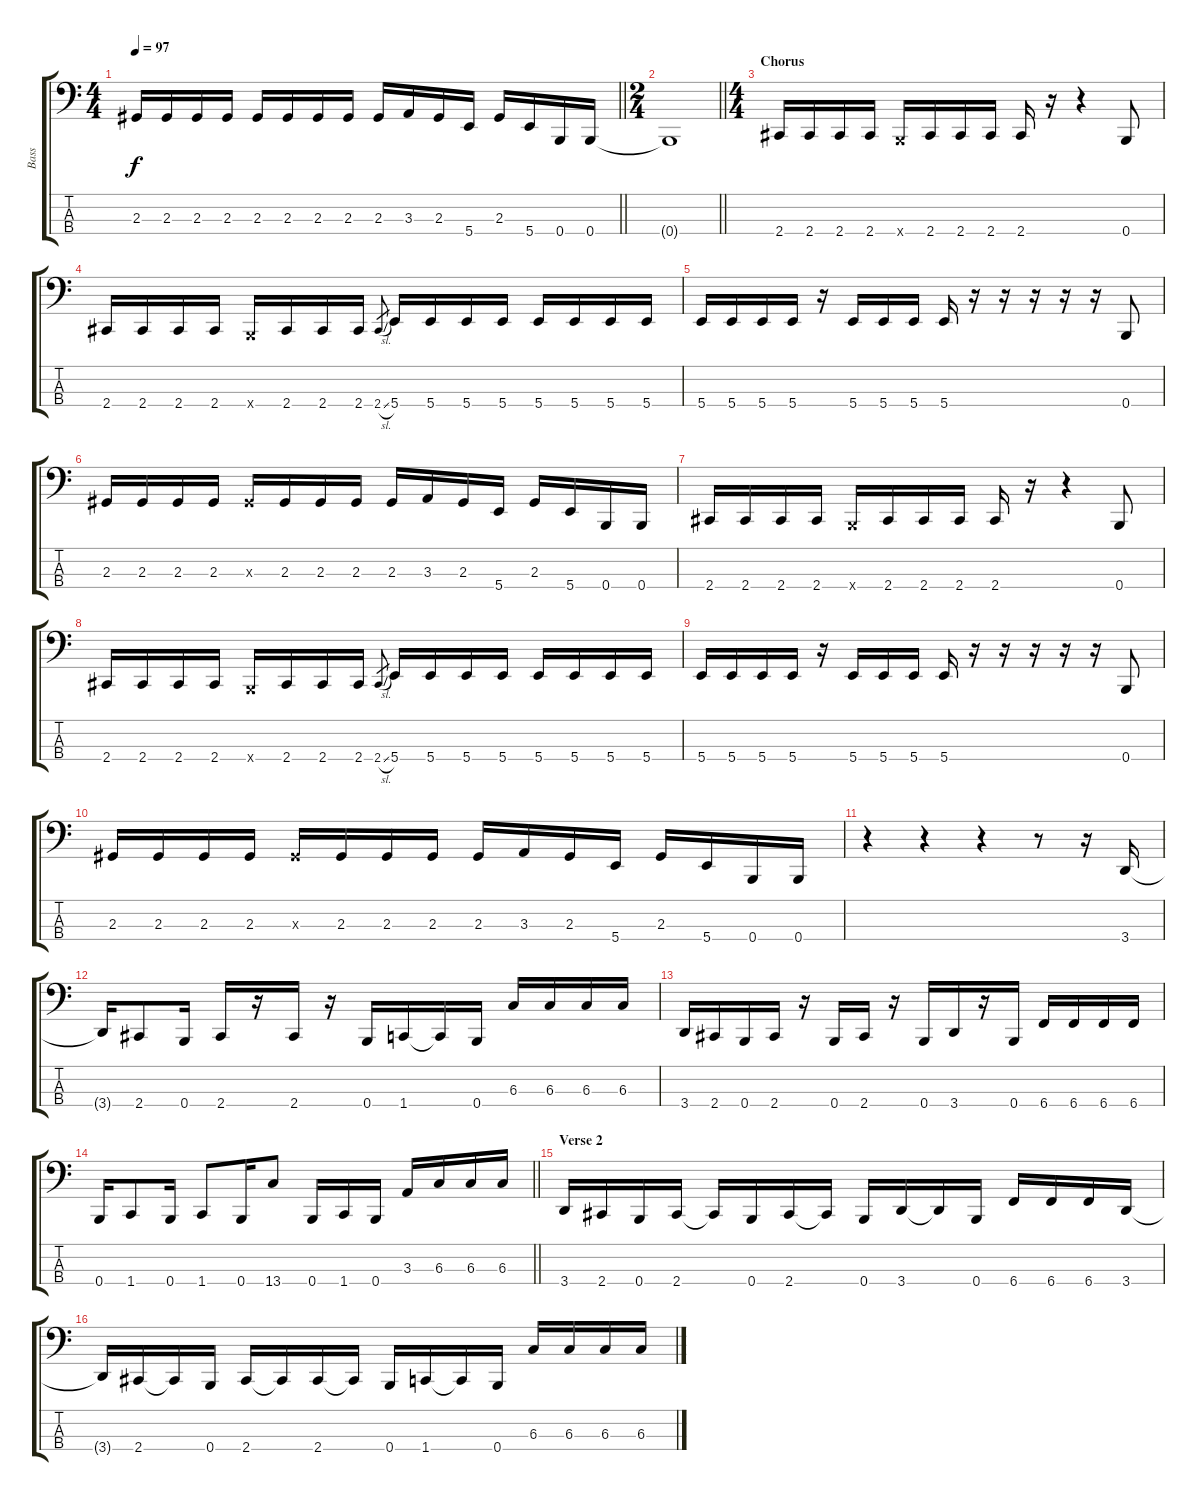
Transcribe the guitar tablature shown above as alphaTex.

\track ("Bass" "Bass") {instrument electricbasspick}
\staff {score tabs}
\tuning (E2 B1 Gb1 B0) {hide}
\ts (4 4)
\tempo 97
\clef f4
\barLineRight lightlight
\ks c
2.3.16{dy f} 2.3.16 2.3.16 2.3.16 2.3.16 2.3.16 2.3.16 2.3.16 2.3.16 3.3.16 2.3.16 5.4.16 2.3.16 5.4.16 0.4.16 0.4.16 |
\ts (2 4)
\barLineRight lightlight
0.4{t}.1 |
\ts (4 4)
\section ("" "Chorus")
2.4.16 2.4.16 2.4.16 2.4.16 0.4{x}.16 2.4.16 2.4.16 2.4.16 2.4.16 r.16 r.4 0.4.8 |
2.4.16 2.4.16 2.4.16 2.4.16 0.4{x}.16 2.4.16 2.4.16 2.4.16 2.4{sl}.8{gr} 5.4.16 5.4.16 5.4.16 5.4.16 5.4.16 5.4.16 5.4.16 5.4.16 |
5.4.16 5.4.16 5.4.16 5.4.16 r.16 5.4.16 5.4.16 5.4.16 5.4.16 r.16 r.16 r.16 r.16 r.16 0.4.8 |
2.3.16 2.3.16 2.3.16 2.3.16 2.3{x}.16 2.3.16 2.3.16 2.3.16 2.3.16 3.3.16 2.3.16 5.4.16 2.3.16 5.4.16 0.4.16 0.4.16 |
2.4.16 2.4.16 2.4.16 2.4.16 0.4{x}.16 2.4.16 2.4.16 2.4.16 2.4.16 r.16 r.4 0.4.8 |
2.4.16 2.4.16 2.4.16 2.4.16 0.4{x}.16 2.4.16 2.4.16 2.4.16 2.4{sl}.8{gr} 5.4.16 5.4.16 5.4.16 5.4.16 5.4.16 5.4.16 5.4.16 5.4.16 |
5.4.16 5.4.16 5.4.16 5.4.16 r.16 5.4.16 5.4.16 5.4.16 5.4.16 r.16 r.16 r.16 r.16 r.16 0.4.8 |
2.3.16 2.3.16 2.3.16 2.3.16 2.3{x}.16 2.3.16 2.3.16 2.3.16 2.3.16 3.3.16 2.3.16 5.4.16 2.3.16 5.4.16 0.4.16 0.4.16 |
r.4 r.4 r.4 r.8 r.16 3.4.16 |
3.4{t}.16 2.4.8 0.4.16 2.4.16 r.16 2.4.16 r.16 0.4.16 1.4.16 1.4{t}.16 0.4.16 6.3.16 6.3.16 6.3.16 6.3.16 |
3.4.16 2.4.16 0.4.16 2.4.16 r.16 0.4.16 2.4.16 r.16 0.4.16 3.4.16 r.16 0.4.16 6.4.16 6.4.16 6.4.16 6.4.16 |
\barLineRight lightlight
0.4.16 1.4.8 0.4.16 1.4.8 0.4.16 13.4.8 0.4.16 1.4.16 0.4.16 3.3.16 6.3.16 6.3.16 6.3.16 |
\section ("" "Verse 2")
3.4.16 2.4.16 0.4.16 2.4.16 2.4{t}.16 0.4.16 2.4.16 2.4{t}.16 0.4.16 3.4.16 3.4{t}.16 0.4.16 6.4.16 6.4.16 6.4.16 3.4.16 |
3.4{t}.16 2.4.16 2.4{t}.16 0.4.16 2.4.16 2.4{t}.16 2.4.16 2.4{t}.16 0.4.16 1.4.16 1.4{t}.16 0.4.16 6.3.16 6.3.16 6.3.16 6.3.16
